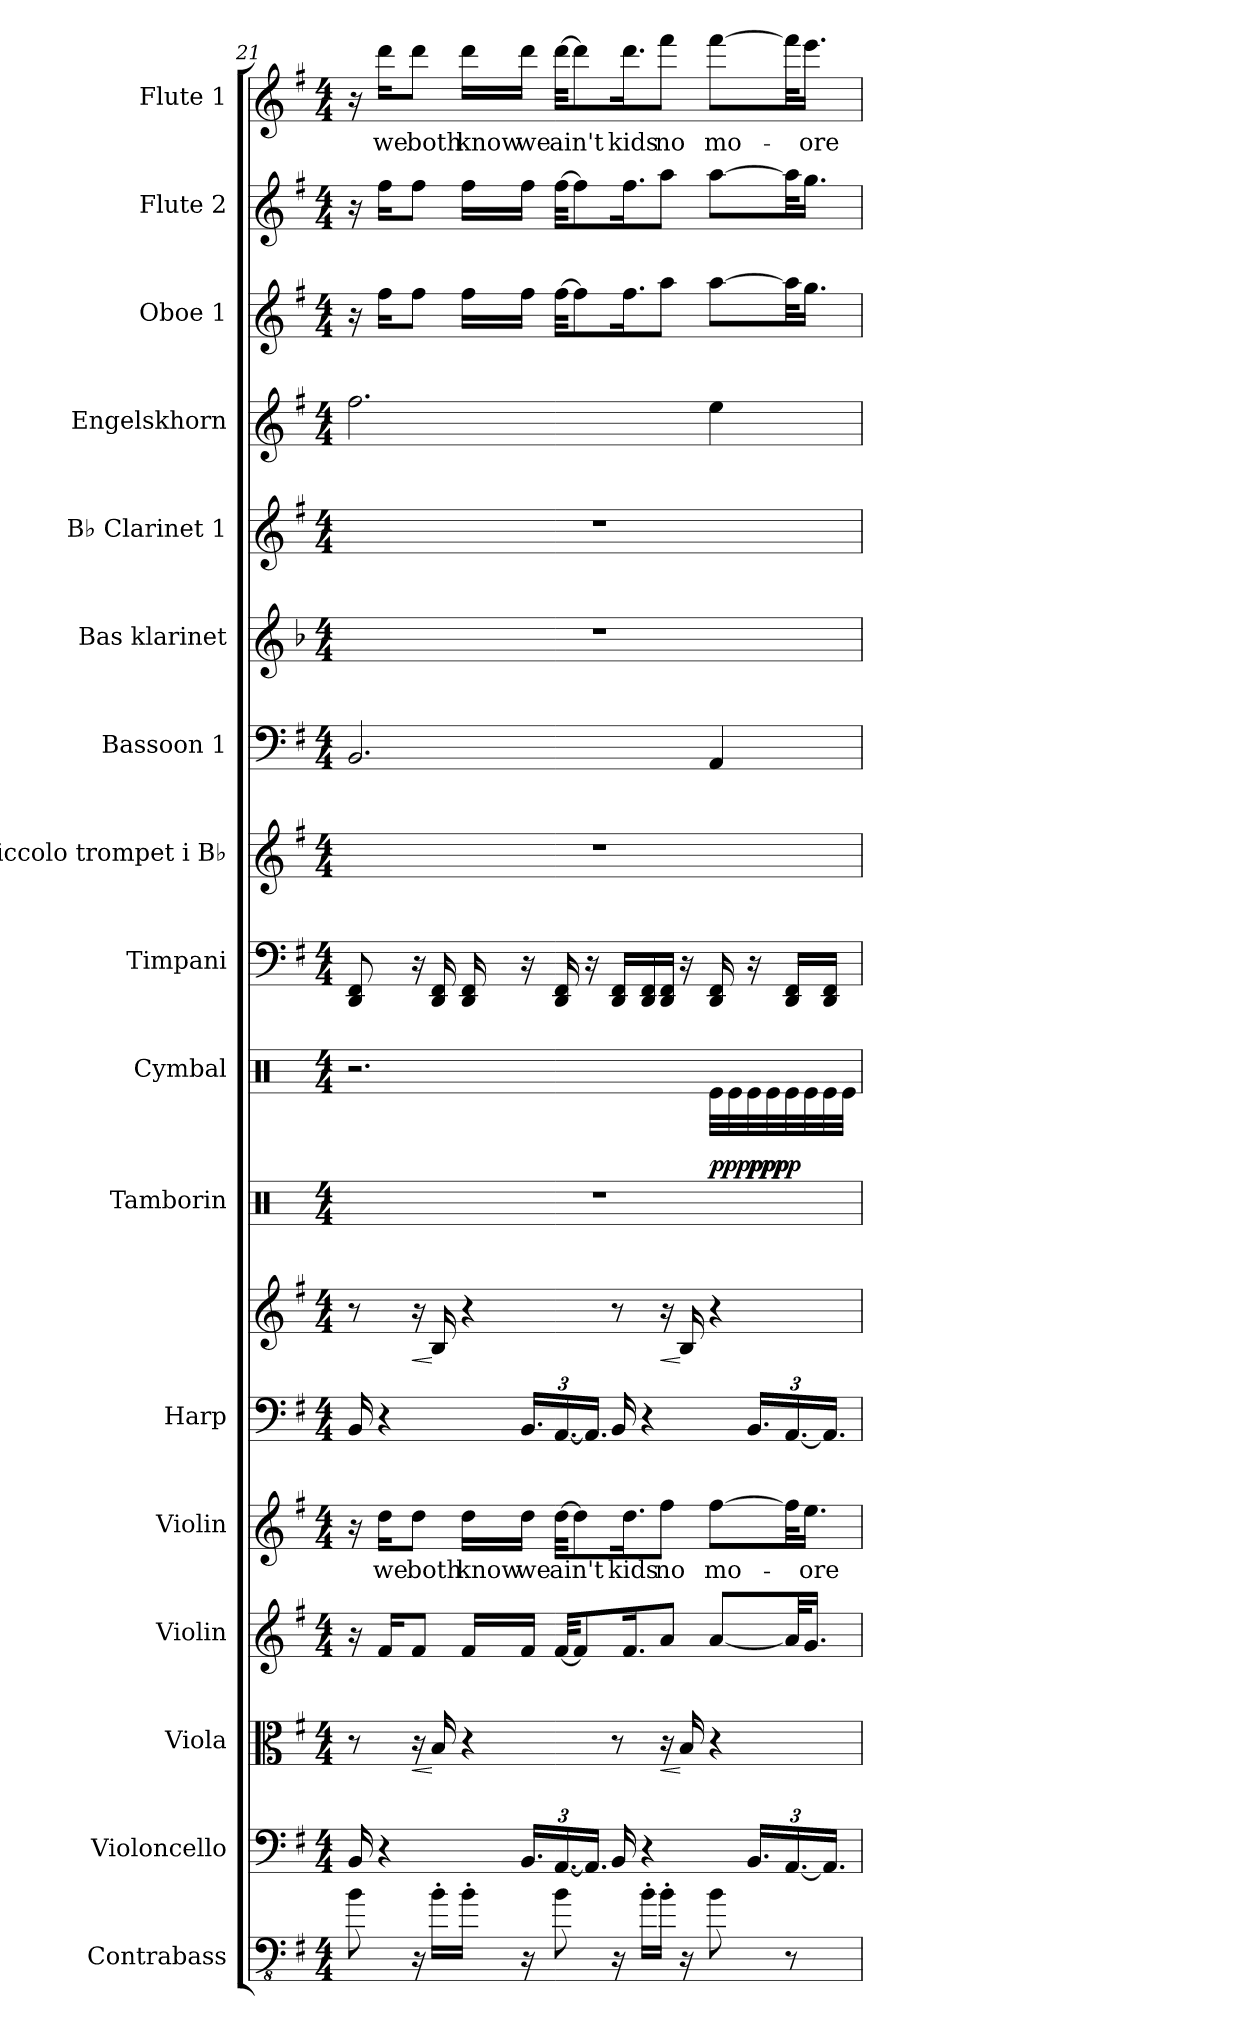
**kern	**kern	**kern	**dynam	**kern	**kern	**text	**kern	**kern	**dynam	**kern	**kern	**dynam	**kern	**kern	**kern	**kern	**kern	**kern	**kern	**kern	**kern	**text
*part17	*part16	*part15	*part15	*part14	*part13	*part13	*part12	*part12	*part12	*part11	*part10	*part10	*part9	*part8	*part7	*part6	*part5	*part4	*part3	*part2	*part1	*part1
*staff18	*staff17	*staff16	*staff16	*staff15	*staff14	*staff14	*staff13	*staff12	*staff12/13	*staff11	*staff10	*staff10	*staff9	*staff8	*staff7	*staff6	*staff5	*staff4	*staff3	*staff2	*staff1	*staff1
*I"Contrabass	*I"Violoncello	*I"Viola	*	*I"Violin	*I"Violin	*	*I"Harp	*	*	*I"Tamborin	*I"Cymbal	*	*I"Timpani	*I"Piccolo trompet i B♭	*I"Bassoon 1	*I"Bas klarinet	*I"B♭ Clarinet 1	*I"Engelskhorn	*I"Oboe 1	*I"Flute 2	*I"Flute 1	*
*I'Cb.	*I'Vc.	*I'Vla.	*	*I'Vln.	*I'Vln.	*	*I'Hrp.	*	*	*I'Tamb.	*I'Cym.	*	*I'Timp.	*I'P. tpt. i B♭	*I'Bsn. 1	*	*I'B♭ Cl. 1	*I'E.horn	*I'Ob. 1	*I'Fl. 2	*I'Fl. 1	*
*clefFv4	*clefF4	*clefC3	*	*clefG2	*clefG2	*	*clefF4	*clefG2	*	*clefX	*clefX	*	*clefF4	*clefG2	*clefF4	*clefG2	*clefG2	*clefG2	*clefG2	*clefG2	*clefG2	*
*ITrd7c12	*	*	*	*	*	*	*	*	*	*	*	*	*	*ITrd-6c-10	*	*ITrd8c14	*ITrd1c2	*ITrd4c7	*	*	*	*
*k[f#]	*k[f#]	*k[f#]	*	*k[f#]	*k[f#]	*	*k[f#]	*k[f#]	*	*k[]	*k[]	*	*k[f#]	*k[b-]	*k[f#]	*k[b-]	*k[b-]	*k[]	*k[f#]	*k[f#]	*k[f#]	*
*M4/4	*M4/4	*M4/4	*	*M4/4	*M4/4	*	*M4/4	*M4/4	*	*M4/4	*M4/4	*	*M4/4	*M4/4	*M4/4	*M4/4	*M4/4	*M4/4	*M4/4	*M4/4	*M4/4	*
=21	=21	=21	=21	=21	=21	=21	=21	=21	=21	=21	=21	=21	=21	=21	=21	=21	=21	=21	=21	=21	=21	=21
8BB\	16BB/	8r	.	16r	16r	.	16BB/	8r	.	1r	2.r	.	8DD/ 8FF#/	1r	2.BB/	1r	1r	2.b\	16r	16r	16r	.
.	4r	.	.	16f#/KL	16dd\KL	we	4r	.	.	.	.	.	.	.	.	.	.	.	16ff#\KL	16ff#\KL	16ddd\KL	we
!	!	!	!LO:HP:b	!	!	!	!	!	!	!	!	!	!	!	!	!	!	!	!	!	!	!
!	!	!	!LO:HP:n=1:b	!	!	!	!	!	!LO:HP:b	!	!	!	!	!	!	!	!	!	!	!	!	!
16r	.	16r	< <	8f#/J	8dd\J	both	.	16r	<	.	.	.	16r	.	.	.	.	.	8ff#\J	8ff#\J	8ddd\J	both
16BB'\LL	.	16B/	[	.	.	.	.	16B/	[	.	.	.	16DD/ 16FF#/	.	.	.	.	.	.	.	.	.
16BB'\JJ	.	4r	[	16f#/LL	16dd\LL	know	.	4r	.	.	.	.	16DD/ 16FF#/	.	.	.	.	.	16ff#\LL	16ff#\LL	16ddd\LL	know
*	*Xbrackettup	*	*	*	*	*	*Xbrackettup	*	*	*	*	*	*	*	*	*	*	*	*	*	*	*
16r	24.BB/LL	.	.	16f#/JJ	16dd\JJ	we	24.BB/LL	.	.	.	.	.	16r	.	.	.	.	.	16ff#\JJ	16ff#\JJ	16ddd\JJ	we
8BB\	[24.AA/	.	.	[32f#/KKL	[32dd\KKL	ain't	[24.AA/	.	.	.	.	.	16DD/ 16FF#/	.	.	.	.	.	[32ff#\KKL	[32ff#\KKL	[32ddd\KKL	ain't
.	.	.	.	8f#/]	8dd\]	.	.	.	.	.	.	.	.	.	.	.	.	.	8ff#\]	8ff#\]	8ddd\]	.
.	24.AA/JJ]	.	.	.	.	.	24.AA/JJ]	.	.	.	.	.	16r	.	.	.	.	.	.	.	.	.
16r	16BB/	8r	.	.	.	.	16BB/	8r	.	.	.	.	16DD/ 16FF#/LL	.	.	.	.	.	.	.	.	.
.	.	.	.	16.f#/K	16.dd\K	kids	.	.	.	.	.	.	.	.	.	.	.	.	16.ff#\K	16.ff#\K	16.ddd\K	kids
16BB'\LL	4r	.	.	.	.	.	4r	.	.	.	.	.	16DD/ 16FF#/	.	.	.	.	.	.	.	.	.
!	!	!	!LO:HP:b	!	!	!	!	!	!	!	!	!	!	!	!	!	!	!	!	!	!	!
!	!	!	!LO:HP:n=1:b	!	!	!	!	!	!LO:HP:b	!	!	!	!	!	!	!	!	!	!	!	!	!
16BB'\JJ	.	16r	< <	8a/J	8ff#\J	no	.	16r	<	.	.	.	16DD/ 16FF#/JJ	.	.	.	.	.	8aa\J	8aa\J	8fff#\J	no
16r	.	16B/	[	.	.	.	.	16B/	[	.	.	.	16r	.	.	.	.	.	.	.	.	.
!	!	!	!	!	!	!	!	!	!	!	!	!LO:DY:b	!	!	!	!	!	!	!	!	!	!
!	!	!	!	!	!	!	!	!	!	!	!	!LO:DY:n=1:b	!	!	!	!	!	!	!	!	!	!
8BB\	.	4r	[	[8a/L	[8ff#\L	mo-	.	4r	.	.	32Re\LLL	ppp ppp	16DD/ 16FF#/	.	4AA/	.	.	4a\	[8aa\L	[8aa\L	[8fff#\L	mo-
.	.	.	.	.	.	.	.	.	.	.	32Re\	.	.	.	.	.	.	.	.	.	.	.
!	!	!	!	!	!	!	!	!	!	!	!	!LO:DY:n=2:b	!	!	!	!	!	!	!	!	!	!
!	!	!	!	!	!	!	!	!	!	!	!	!LO:DY:n=3:b	!	!	!	!	!	!	!	!	!	!
.	24.BB/LL	.	.	.	.	.	24.BB/LL	.	.	.	32Re\	pp pp	16r	.	.	.	.	.	.	.	.	.
.	.	.	.	.	.	.	.	.	.	.	32Re\	.	.	.	.	.	.	.	.	.	.	.
8r	[24.AA/	.	.	32a/KL]	32ff#\KL]	.	[24.AA/	.	.	.	32Re\	.	16DD/ 16FF#/LL	.	.	.	.	.	32aa\KL]	32aa\KL]	32fff#\KL]	.
.	.	.	.	16.g/JJ	16.ee\JJ	-ore	.	.	.	.	32Re\	.	.	.	.	.	.	.	16.gg\JJ	16.gg\JJ	16.eee\JJ	-ore
.	24.AA/JJ]	.	.	.	.	.	24.AA/JJ]	.	.	.	32Re\	.	16DD/ 16FF#/JJ	.	.	.	.	.	.	.	.	.
.	.	.	.	.	.	.	.	.	.	.	32Re\JJJ	.	.	.	.	.	.	.	.	.	.	.
=	=	=	=	=	=	=	=	=	=	=	=	=	=	=	=	=	=	=	=	=	=	=
*-	*-	*-	*-	*-	*-	*-	*-	*-	*-	*-	*-	*-	*-	*-	*-	*-	*-	*-	*-	*-	*-	*-
